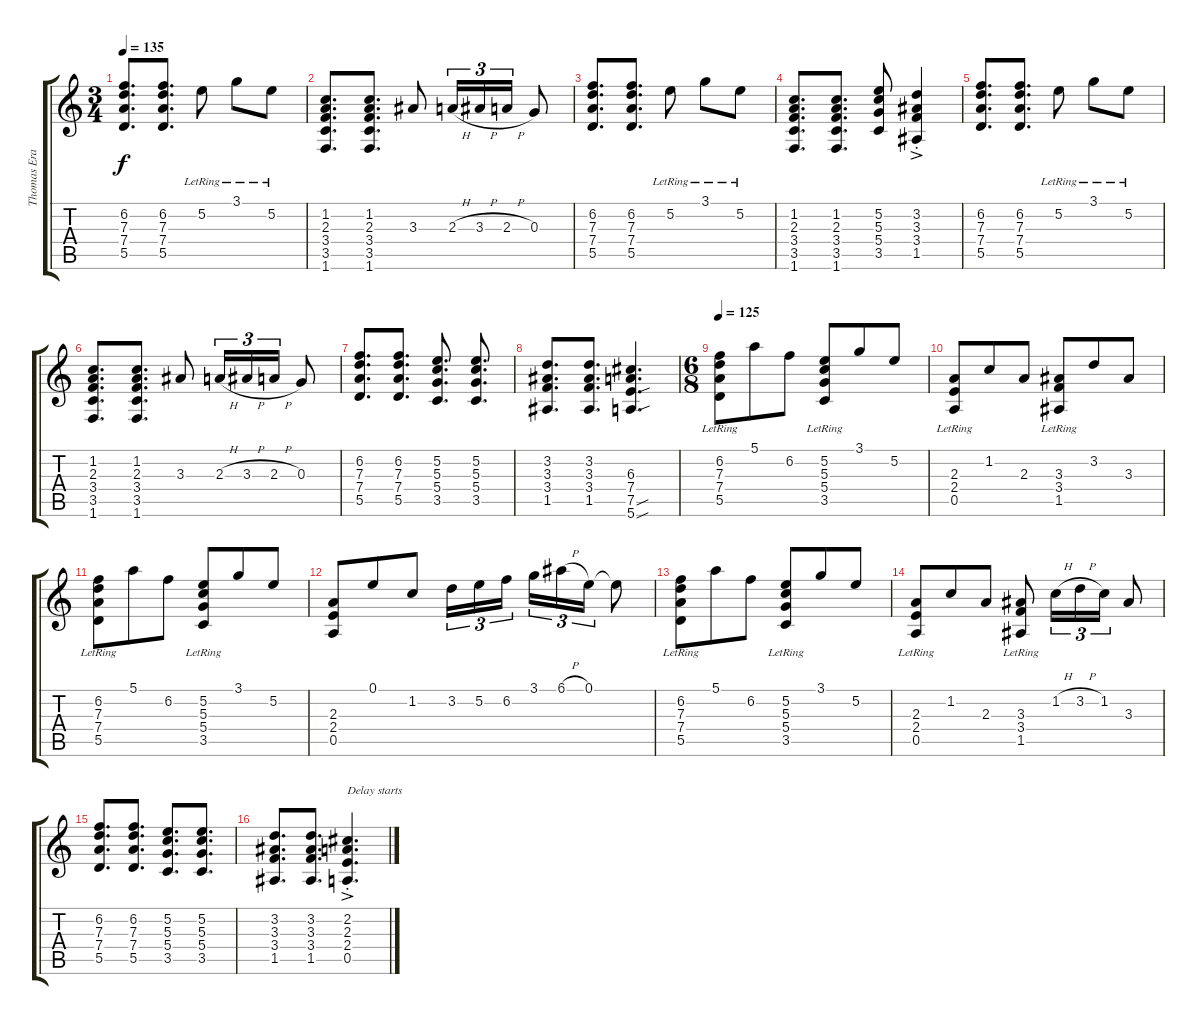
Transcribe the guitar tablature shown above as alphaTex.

\track ("Thomas Erak" "Thomas Era") {instrument distortionguitar}
\staff {score tabs}
\tuning (E4 B3 G3 D3 A2 E2) {hide}
\ts (3 4)
\tempo 135
\clef g2
\ks c
(6.2 7.3 7.4 5.5).8{d dy f} (6.2 7.3 7.4 5.5).8{d} 5.2{lr}.8 3.1{lr}.8 5.2{lr}.8 |
(1.2 2.3 3.4 3.5 1.6).8{d} (1.2 2.3 3.4 3.5 1.6).8{d} 3.3.8 2.3{h}.16{tu (3 2)} 3.3{h}.16{tu (3 2)} 2.3{h}.16{tu (3 2)} 0.3.8 |
(6.2 7.3 7.4 5.5).8{d} (6.2 7.3 7.4 5.5).8{d} 5.2{lr}.8 3.1{lr}.8 5.2{lr}.8 |
(1.2 2.3 3.4 3.5 1.6).8{d} (1.2 2.3 3.4 3.5 1.6).8{d} (5.2 5.3 5.4 3.5).8 (3.2{ac st} 3.3{ac st} 3.4{ac st} 1.5{ac st}).4 |
(6.2 7.3 7.4 5.5).8{d} (6.2 7.3 7.4 5.5).8{d} 5.2{lr}.8 3.1{lr}.8 5.2{lr}.8 |
(1.2 2.3 3.4 3.5 1.6).8{d} (1.2 2.3 3.4 3.5 1.6).8{d} 3.3.8 2.3{h}.16{tu (3 2)} 3.3{h}.16{tu (3 2)} 2.3{h}.16{tu (3 2)} 0.3.8 |
(6.2 7.3 7.4 5.5).8{d} (6.2 7.3 7.4 5.5).8{d} (5.2 5.3 5.4 3.5).8{d} (5.2 5.3 5.4 3.5).8{d} |
(3.2 3.3 3.4 1.5).8{d} (3.2 3.3 3.4 1.5).8{d} (6.3 7.4 7.5{sou} 5.6{sou}).4{d} |
\ts (6 8)
\tempo 125
(6.2{lr} 7.3{lr} 7.4{lr} 5.5{lr}).8 5.1.8 6.2.8 (5.2{lr} 5.3{lr} 5.4{lr} 3.5{lr}).8 3.1.8 5.2.8 |
(2.3{lr} 2.4{lr} 0.5{lr}).8 1.2.8 2.3.8 (3.3{lr} 3.4{lr} 1.5{lr}).8 3.2.8 3.3.8 |
(6.2{lr} 7.3{lr} 7.4{lr} 5.5{lr}).8 5.1.8 6.2.8 (5.2{lr} 5.3{lr} 5.4{lr} 3.5{lr}).8 3.1.8 5.2.8 |
(2.3 2.4 0.5).8 0.1.8 1.2.8 3.2.16{tu (3 2)} 5.2.16{tu (3 2)} 6.2.16{tu (3 2) beam splitsecondary} 3.1.16{tu (3 2)} 6.1{h}.16{tu (3 2)} 0.1.16{tu (3 2)} 0.1{t}.8 |
(6.2{lr} 7.3{lr} 7.4{lr} 5.5{lr}).8 5.1.8 6.2.8 (5.2{lr} 5.3{lr} 5.4{lr} 3.5{lr}).8 3.1.8 5.2.8 |
(2.3{lr} 2.4{lr} 0.5{lr}).8 1.2.8 2.3.8 (3.3{lr} 3.4{lr} 1.5{lr}).8 1.2{h}.16{tu (3 2)} 3.2{h}.16{tu (3 2)} 1.2.16{tu (3 2)} 3.3.8 |
(6.2 7.3 7.4 5.5).8{d} (6.2 7.3 7.4 5.5).8{d} (5.2 5.3 5.4 3.5).8{d} (5.2 5.3 5.4 3.5).8{d} |
(3.2 3.3 3.4 1.5).8{d} (3.2 3.3 3.4 1.5).8{d} (2.2{ac st} 2.3{ac st} 2.4{ac st} 0.5{ac st}).4{d txt "Delay starts"}
